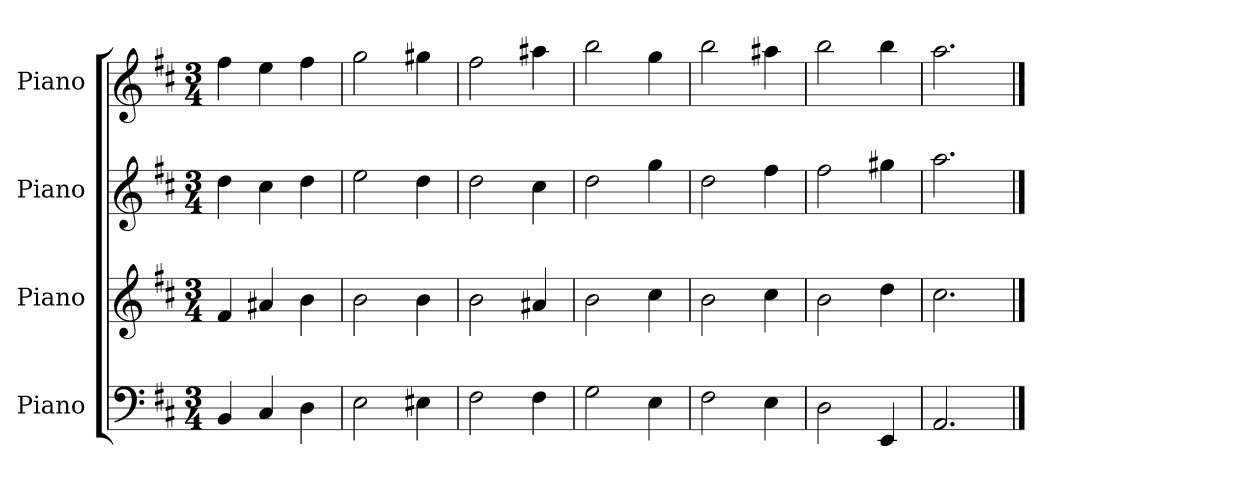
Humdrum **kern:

**kern	**kern	**kern	**kern
*part4	*part3	*part2	*part1
*staff4	*staff3	*staff2	*staff1
*I"Piano	*I"Piano	*I"Piano	*I"Piano
*I'Pno	*I'Pno	*I'Pno	*I'Pno
*clefF4	*clefG2	*clefG2	*clefG2
*k[f#c#]	*k[f#c#]	*k[f#c#]	*k[f#c#]
*D:	*D:	*D:	*D:
*M3/4	*M3/4	*M3/4	*M3/4
=1	=1	=1	=1
4BB/	4f#/	4dd\	4ff#\
4C#/	4a#X/	4cc#\	4ee\
4D\	4b\	4dd\	4ff#\
=2	=2	=2	=2
2E\	2b\	2ee\	2gg\
4E#X\	4b\	4dd\	4gg#X\
=3	=3	=3	=3
2F#\	2b\	2dd\	2ff#\
4F#\	4a#X/	4cc#\	4aa#X\
=4	=4	=4	=4
2G\	2b\	2dd\	2bb\
4E\	4cc#\	4gg\	4gg\
=5	=5	=5	=5
2F#\	2b\	2dd\	2bb\
4E\	4cc#\	4ff#\	4aa#X\
=6	=6	=6	=6
2D\	2b\	2ff#\	2bb\
4EE/	4dd\	4gg#X\	4bb\
=7	=7	=7	=7
2.AA/	2.cc#\	2.aa\	2.aa\
==	==	==	==
*-	*-	*-	*-
